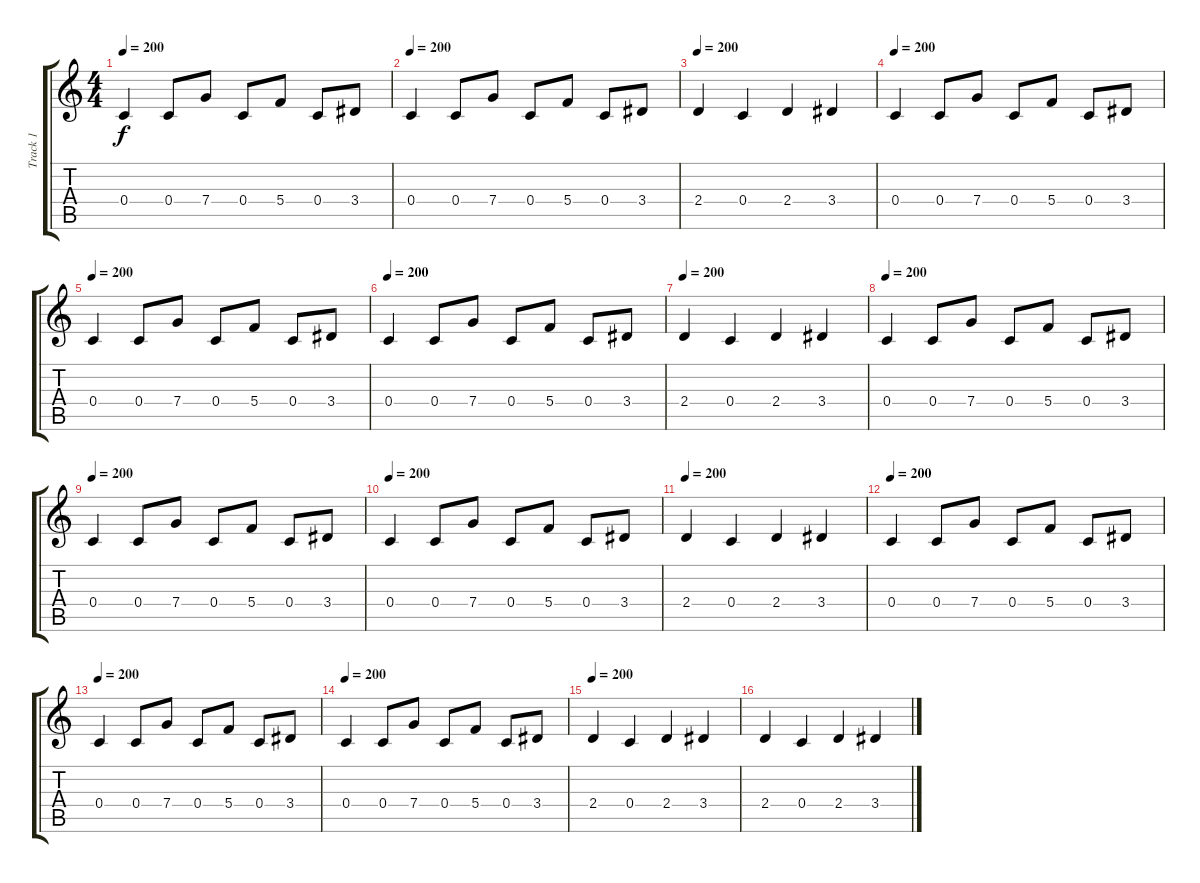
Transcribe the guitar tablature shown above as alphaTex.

\track ("Track 1" "Track 1") {instrument overdrivenguitar}
\staff {score tabs}
\tuning (D4 A3 F3 C3 G2 C2) {hide}
\ts (4 4)
\tempo 200
\clef g2
\ks c
0.4.4{dy f} 0.4.8 7.4.8 0.4.8 5.4.8 0.4.8 3.4.8 |
\tempo 200
0.4.4 0.4.8 7.4.8 0.4.8 5.4.8 0.4.8 3.4.8 |
\tempo 200
2.4.4 0.4.4 2.4.4 3.4.4 |
\tempo 200
0.4.4 0.4.8 7.4.8 0.4.8 5.4.8 0.4.8 3.4.8 |
\tempo 200
0.4.4 0.4.8 7.4.8 0.4.8 5.4.8 0.4.8 3.4.8 |
\tempo 200
0.4.4 0.4.8 7.4.8 0.4.8 5.4.8 0.4.8 3.4.8 |
\tempo 200
2.4.4 0.4.4 2.4.4 3.4.4 |
\tempo 200
0.4.4 0.4.8 7.4.8 0.4.8 5.4.8 0.4.8 3.4.8 |
\tempo 200
0.4.4 0.4.8 7.4.8 0.4.8 5.4.8 0.4.8 3.4.8 |
\tempo 200
0.4.4 0.4.8 7.4.8 0.4.8 5.4.8 0.4.8 3.4.8 |
\tempo 200
2.4.4 0.4.4 2.4.4 3.4.4 |
\tempo 200
0.4.4 0.4.8 7.4.8 0.4.8 5.4.8 0.4.8 3.4.8 |
\tempo 200
0.4.4 0.4.8 7.4.8 0.4.8 5.4.8 0.4.8 3.4.8 |
\tempo 200
0.4.4 0.4.8 7.4.8 0.4.8 5.4.8 0.4.8 3.4.8 |
\tempo 200
2.4.4 0.4.4 2.4.4 3.4.4 |
2.4.4 0.4.4 2.4.4 3.4.4
